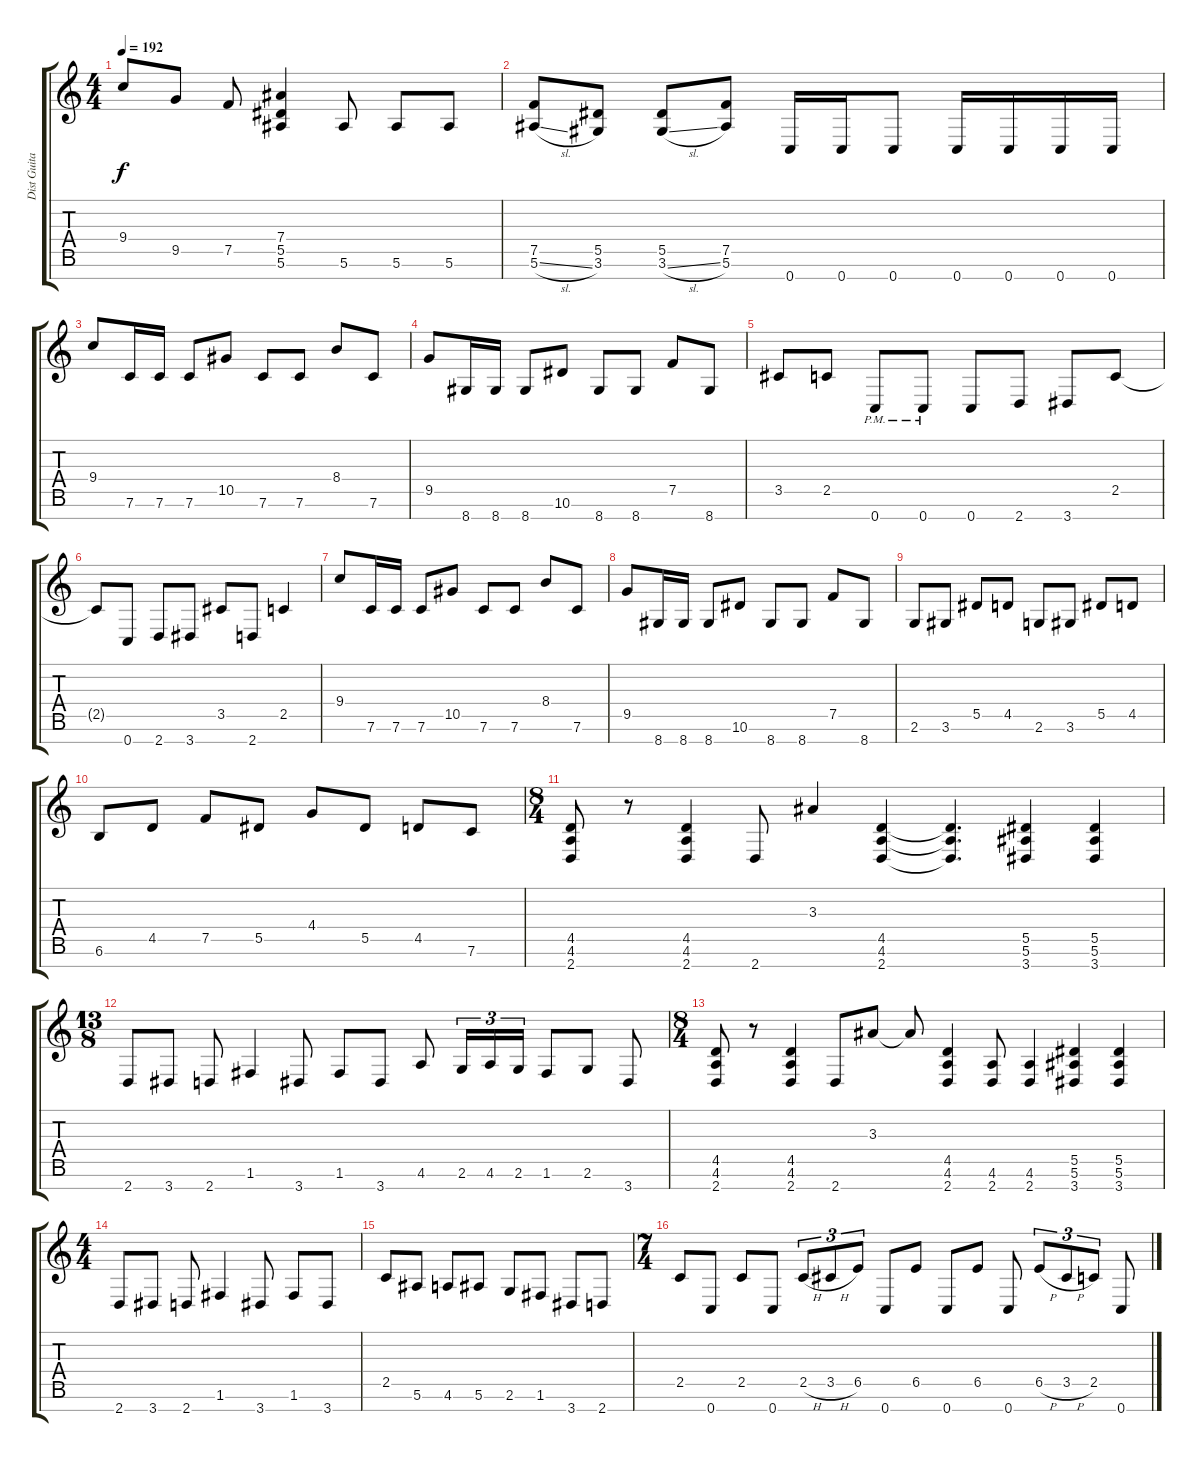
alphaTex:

\track ("Dist Guitar 1" "Dist Guita") {instrument distortionguitar}
\staff {score tabs}
\tuning (F4 C4 G3 Eb3 Bb2 F2 C2) {hide}
\ts (4 4)
\tempo 192
\clef g2
\ks c
9.4.8{dy f} 9.5.8 7.5.8 (7.4 5.5 5.6).4 5.6.8 5.6.8 5.6.8 |
(7.5 5.6{sl}).8 (5.5 3.6).8 (5.5 3.6{sl}).8 (7.5 5.6).8 0.7.16 0.7.16 0.7.8 0.7.16 0.7.16 0.7.16 0.7.16 |
9.4.8 7.6.16 7.6.16 7.6.8 10.5.8 7.6.8 7.6.8 8.4.8 7.6.8 |
9.5.8 8.7.16 8.7.16 8.7.8 10.6.8 8.7.8 8.7.8 7.5.8 8.7.8 |
3.5.8 2.5.8 0.7{pm}.8 0.7{pm}.8 0.7.8 2.7.8 3.7.8 2.5.8 |
2.5{t}.8 0.7.8 2.7.8 3.7.8 3.5.8 2.7.8 2.5.4 |
9.4.8 7.6.16 7.6.16 7.6.8 10.5.8 7.6.8 7.6.8 8.4.8 7.6.8 |
9.5.8 8.7.16 8.7.16 8.7.8 10.6.8 8.7.8 8.7.8 7.5.8 8.7.8 |
2.6.8 3.6.8 5.5.8 4.5.8 2.6.8 3.6.8 5.5.8 4.5.8 |
6.6.8 4.5.8 7.5.8 5.5.8 4.4.8 5.5.8 4.5.8 7.6.8 |
\ts (8 4)
(4.5 4.6 2.7).8 r.8 (4.5 4.6 2.7).4 2.7.8 3.3.4 (4.5 4.6 2.7).4 (4.5{t} 4.6{t} 2.7{t}).4{d} (5.5 5.6 3.7).4 (5.5 5.6 3.7).4 |
\ts (13 8)
2.7.8 3.7.8 2.7.8 1.6.4 3.7.8 1.6.8 3.7.8 4.6.8 2.6.16{tu (3 2)} 4.6.16{tu (3 2)} 2.6.16{tu (3 2)} 1.6.8 2.6.8 3.7.8 |
\ts (8 4)
(4.5 4.6 2.7).8 r.8 (4.5 4.6 2.7).4 2.7.8 3.3.8 3.3{t}.8 (4.5 4.6 2.7).4 (4.6 2.7).8 (4.6 2.7).4 (5.5 5.6 3.7).4 (5.5 5.6 3.7).4 |
\ts (4 4)
2.7.8 3.7.8 2.7.8 1.6.4 3.7.8 1.6.8 3.7.8 |
2.5.8 5.6.8 4.6.8 5.6.8 2.6.8 1.6.8 3.7.8 2.7.8 |
\ts (7 4)
2.5.8 0.7.8 2.5.8 0.7.8 2.5{h}.8{tu (3 2)} 3.5{h}.8{tu (3 2)} 6.5.8{tu (3 2)} 0.7.8 6.5.8 0.7.8 6.5.8 0.7.8 6.5{h}.8{tu (3 2)} 3.5{h}.8{tu (3 2)} 2.5.8{tu (3 2)} 0.7.8
